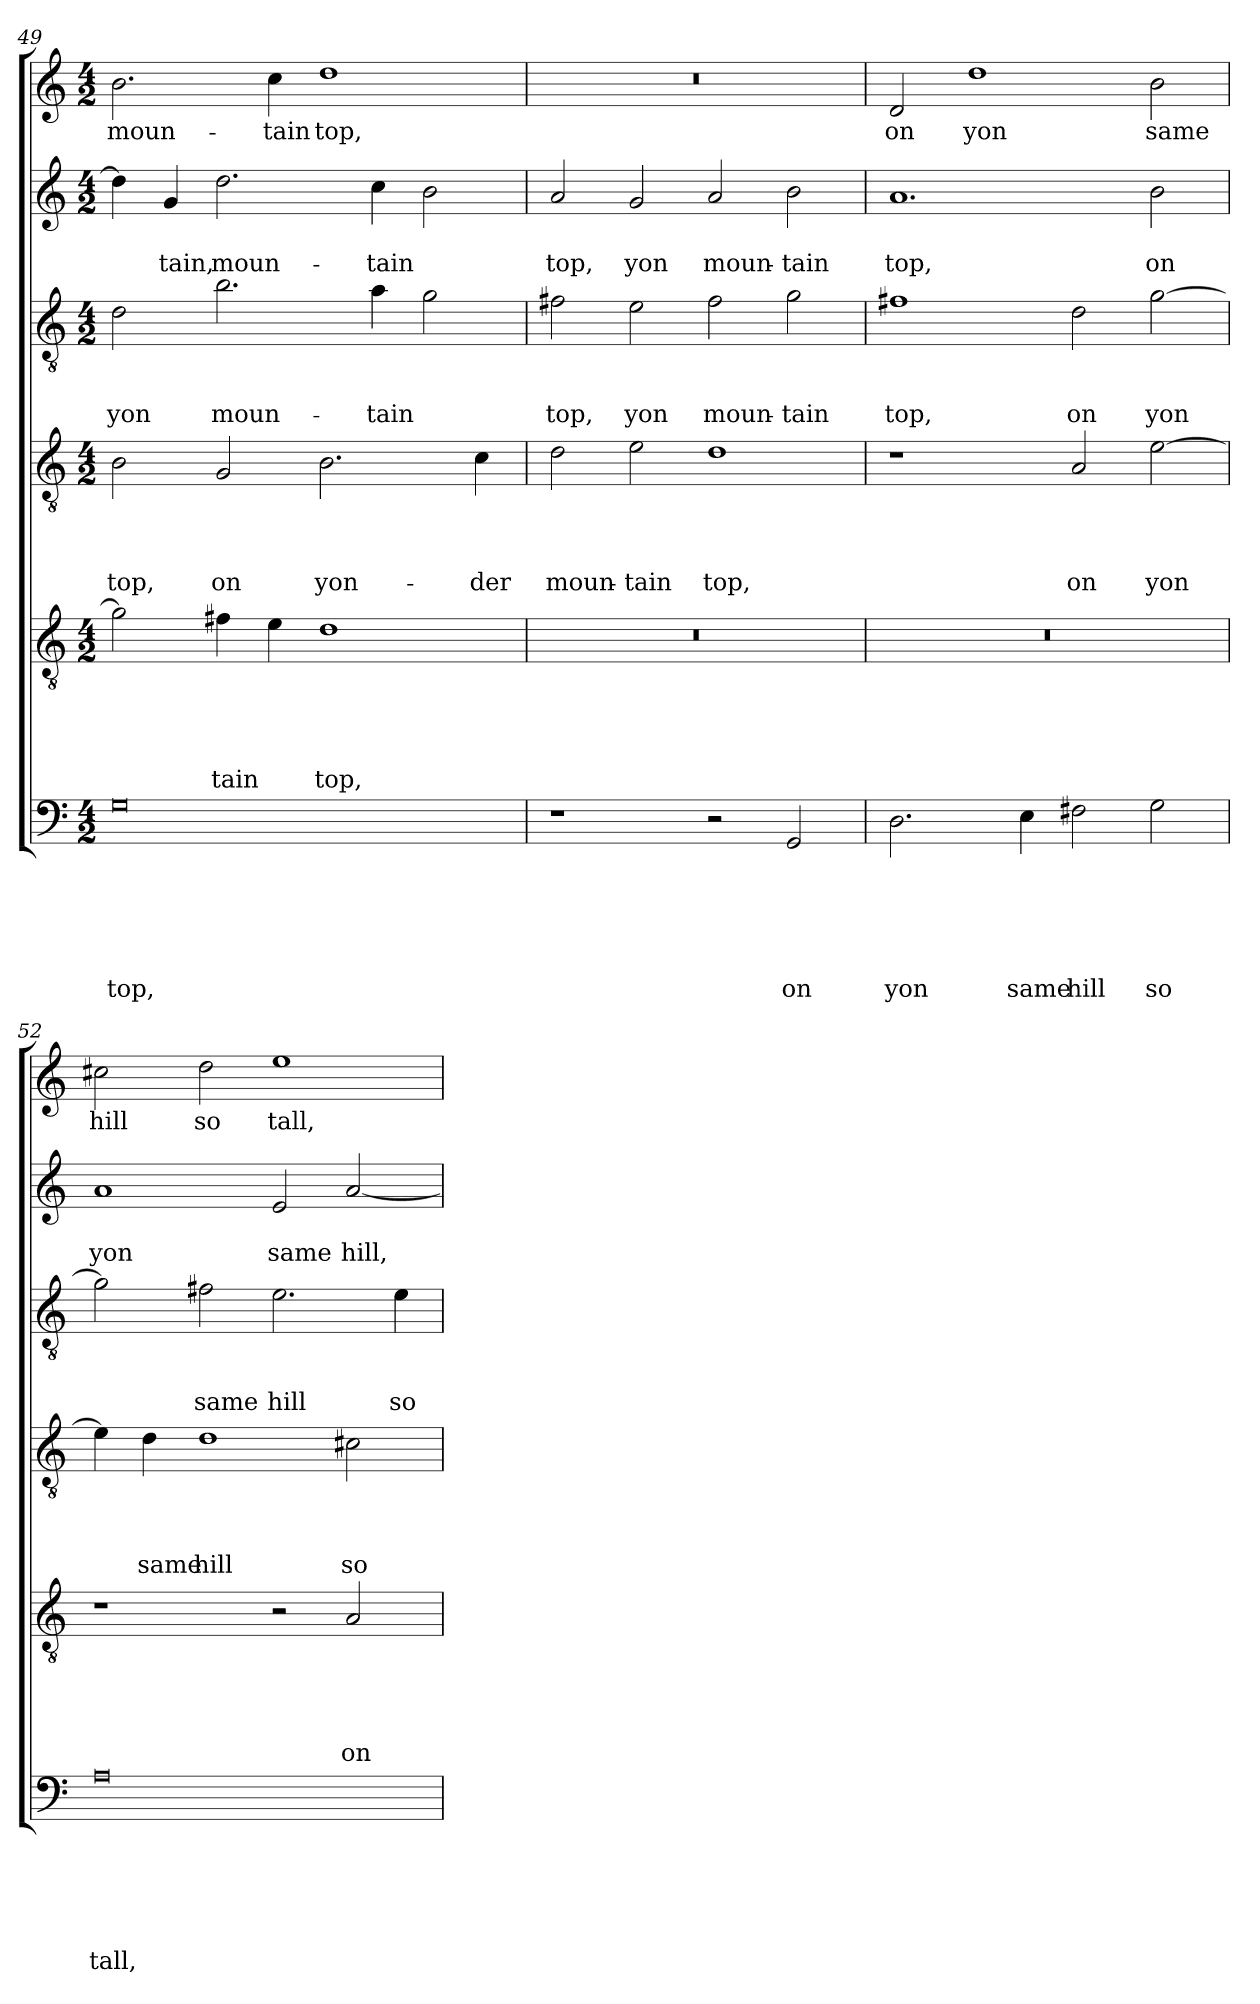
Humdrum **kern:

**kern	**text	**text	**text	**text	**text	**text	**kern	**text	**text	**text	**text	**text	**kern	**text	**text	**text	**text	**kern	**text	**text	**text	**kern	**text	**text	**kern	**text
*part6	*part6	*part6	*part6	*part6	*part6	*part6	*part5	*part5	*part5	*part5	*part5	*part5	*part4	*part4	*part4	*part4	*part4	*part3	*part3	*part3	*part3	*part2	*part2	*part2	*part1	*part1
*staff6	*staff6	*staff6	*staff6	*staff6	*staff6	*staff6	*staff5	*staff5	*staff5	*staff5	*staff5	*staff5	*staff4	*staff4	*staff4	*staff4	*staff4	*staff3	*staff3	*staff3	*staff3	*staff2	*staff2	*staff2	*staff1	*staff1
*clefF4	*	*	*	*	*	*	*clefGv2	*	*	*	*	*	*clefGv2	*	*	*	*	*clefGv2	*	*	*	*clefG2	*	*	*clefG2	*
*k[]	*	*	*	*	*	*	*k[]	*	*	*	*	*	*k[]	*	*	*	*	*k[]	*	*	*	*k[]	*	*	*k[]	*
*C:	*	*	*	*	*	*	*C:	*	*	*	*	*	*C:	*	*	*	*	*C:	*	*	*	*C:	*	*	*C:	*
*M4/2	*	*	*	*	*	*	*M4/2	*	*	*	*	*	*M4/2	*	*	*	*	*M4/2	*	*	*	*M4/2	*	*	*M4/2	*
=49	=49	=49	=49	=49	=49	=49	=49	=49	=49	=49	=49	=49	=49	=49	=49	=49	=49	=49	=49	=49	=49	=49	=49	=49	=49	=49
!	!	!	!	!	!	!LO:LY:b	!	!	!	!	!	!	!	!	!	!	!LO:LY:b	!	!	!	!LO:LY:b	!	!	!	!	!LO:LY:b
0G	.	.	.	.	.	top,	2g\]	.	.	.	.	.	2B\	.	.	.	top,	2d\	.	.	yon	4dd\]	.	.	2.b\	moun-
!	!	!	!	!	!	!	!	!	!	!	!	!	!	!	!	!	!	!	!	!	!	!	!	!LO:LY:b	!	!
.	.	.	.	.	.	.	.	.	.	.	.	.	.	.	.	.	.	.	.	.	.	4g/	.	-tain,	.	.
!	!	!	!	!	!	!	!	!	!	!	!	!LO:LY:b	!	!	!	!	!LO:LY:b	!	!	!	!LO:LY:b	!	!	!LO:LY:b	!	!
.	.	.	.	.	.	.	4f#X\	.	.	.	.	-tain	2G/	.	.	.	on	2.b\	.	.	moun-	2.dd\	.	moun-	.	.
!	!	!	!	!	!	!	!	!	!	!	!	!	!	!	!	!	!	!	!	!	!	!	!	!	!	!LO:LY:b
.	.	.	.	.	.	.	4e\	.	.	.	.	.	.	.	.	.	.	.	.	.	.	.	.	.	4cc\	-tain
!	!	!	!	!	!	!	!	!	!	!	!	!LO:LY:b	!	!	!	!	!LO:LY:b	!	!	!	!	!	!	!	!	!LO:LY:b
.	.	.	.	.	.	.	1d	.	.	.	.	top,	2.B\	.	.	.	yon-	.	.	.	.	.	.	.	1dd	top,
!	!	!	!	!	!	!	!	!	!	!	!	!	!	!	!	!	!	!	!	!	!LO:LY:b	!	!	!LO:LY:b	!	!
.	.	.	.	.	.	.	.	.	.	.	.	.	.	.	.	.	.	4a\	.	.	-tain	4cc\	.	-tain	.	.
.	.	.	.	.	.	.	.	.	.	.	.	.	.	.	.	.	.	2g\	.	.	.	2b\	.	.	.	.
!	!	!	!	!	!	!	!	!	!	!	!	!	!	!	!	!	!LO:LY:b	!	!	!	!	!	!	!	!	!
.	.	.	.	.	.	.	.	.	.	.	.	.	4c\	.	.	.	-der	.	.	.	.	.	.	.	.	.
=50	=50	=50	=50	=50	=50	=50	=50	=50	=50	=50	=50	=50	=50	=50	=50	=50	=50	=50	=50	=50	=50	=50	=50	=50	=50	=50
!	!	!	!	!	!	!	!	!	!	!	!	!	!	!	!	!	!LO:LY:b	!	!	!	!LO:LY:b	!	!	!LO:LY:b	!	!
1r	.	.	.	.	.	.	0r	.	.	.	.	.	2d\	.	.	.	moun-	2f#X\	.	.	top,	2a/	.	top,	0r	.
!	!	!	!	!	!	!	!	!	!	!	!	!	!	!	!	!	!LO:LY:b	!	!	!	!LO:LY:b	!	!	!LO:LY:b	!	!
.	.	.	.	.	.	.	.	.	.	.	.	.	2e\	.	.	.	-tain	2e\	.	.	yon	2g/	.	yon	.	.
!	!	!	!	!	!	!	!	!	!	!	!	!	!	!	!	!	!LO:LY:b	!	!	!	!LO:LY:b	!	!	!LO:LY:b	!	!
2r	.	.	.	.	.	.	.	.	.	.	.	.	1d	.	.	.	top,	2f#\	.	.	moun-	2a/	.	moun-	.	.
!	!	!	!	!	!	!LO:LY:b	!	!	!	!	!	!	!	!	!	!	!	!	!	!	!LO:LY:b	!	!	!LO:LY:b	!	!
2GG/	.	.	.	.	.	on	.	.	.	.	.	.	.	.	.	.	.	2g\	.	.	-tain	2b\	.	-tain	.	.
!!LO:LB:g=z
=51	=51	=51	=51	=51	=51	=51	=51	=51	=51	=51	=51	=51	=51	=51	=51	=51	=51	=51	=51	=51	=51	=51	=51	=51	=51	=51
!	!	!	!	!	!	!LO:LY:b	!	!	!	!	!	!	!	!	!	!	!	!	!	!	!LO:LY:b	!	!	!LO:LY:b	!	!LO:LY:b
2.D\	.	.	.	.	.	yon	0r	.	.	.	.	.	1r	.	.	.	.	1f#X	.	.	top,	1.a	.	top,	2d/	on
!	!	!	!	!	!	!	!	!	!	!	!	!	!	!	!	!	!	!	!	!	!	!	!	!	!	!LO:LY:b
.	.	.	.	.	.	.	.	.	.	.	.	.	.	.	.	.	.	.	.	.	.	.	.	.	1dd	yon
!	!	!	!	!	!	!LO:LY:b	!	!	!	!	!	!	!	!	!	!	!	!	!	!	!	!	!	!	!	!
4E\	.	.	.	.	.	same	.	.	.	.	.	.	.	.	.	.	.	.	.	.	.	.	.	.	.	.
!	!	!	!	!	!	!LO:LY:b	!	!	!	!	!	!	!	!	!	!	!LO:LY:b	!	!	!	!LO:LY:b	!	!	!	!	!
2F#X\	.	.	.	.	.	hill	.	.	.	.	.	.	2A/	.	.	.	on	2d\	.	.	on	.	.	.	.	.
!	!	!	!	!	!	!LO:LY:b	!	!	!	!	!	!	!	!	!	!	!LO:LY:b	!	!	!	!LO:LY:b	!	!	!LO:LY:b	!	!LO:LY:b
2G\	.	.	.	.	.	so	.	.	.	.	.	.	[2e\	.	.	.	yon	[2g\	.	.	yon	2b\	.	on	2b\	same
=52	=52	=52	=52	=52	=52	=52	=52	=52	=52	=52	=52	=52	=52	=52	=52	=52	=52	=52	=52	=52	=52	=52	=52	=52	=52	=52
!	!	!	!	!	!	!LO:LY:b	!	!	!	!	!	!	!	!	!	!	!	!	!	!	!	!	!	!LO:LY:b	!	!LO:LY:b
0A	.	.	.	.	.	tall,	1r	.	.	.	.	.	4e\]	.	.	.	.	2g\]	.	.	.	1a	.	yon	2cc#X\	hill
!	!	!	!	!	!	!	!	!	!	!	!	!	!	!	!	!	!LO:LY:b	!	!	!	!	!	!	!	!	!
.	.	.	.	.	.	.	.	.	.	.	.	.	4d\	.	.	.	same	.	.	.	.	.	.	.	.	.
!	!	!	!	!	!	!	!	!	!	!	!	!	!	!	!	!	!LO:LY:b	!	!	!	!LO:LY:b	!	!	!	!	!LO:LY:b
.	.	.	.	.	.	.	.	.	.	.	.	.	1d	.	.	.	hill	2f#X\	.	.	same	.	.	.	2dd\	so
!	!	!	!	!	!	!	!	!	!	!	!	!	!	!	!	!	!	!	!	!	!LO:LY:b	!	!	!LO:LY:b	!	!LO:LY:b
.	.	.	.	.	.	.	2r	.	.	.	.	.	.	.	.	.	.	2.e\	.	.	hill	2e/	.	same	1ee	tall,
!	!	!	!	!	!	!	!	!	!	!	!	!LO:LY:b	!	!	!	!	!LO:LY:b	!	!	!	!	!	!	!LO:LY:b	!	!
.	.	.	.	.	.	.	2A/	.	.	.	.	on	2c#X\	.	.	.	so	.	.	.	.	[2a/	.	hill,	.	.
!	!	!	!	!	!	!	!	!	!	!	!	!	!	!	!	!	!	!	!	!	!LO:LY:b	!	!	!	!	!
.	.	.	.	.	.	.	.	.	.	.	.	.	.	.	.	.	.	4e\	.	.	so	.	.	.	.	.
=	=	=	=	=	=	=	=	=	=	=	=	=	=	=	=	=	=	=	=	=	=	=	=	=	=	=
*-	*-	*-	*-	*-	*-	*-	*-	*-	*-	*-	*-	*-	*-	*-	*-	*-	*-	*-	*-	*-	*-	*-	*-	*-	*-	*-
